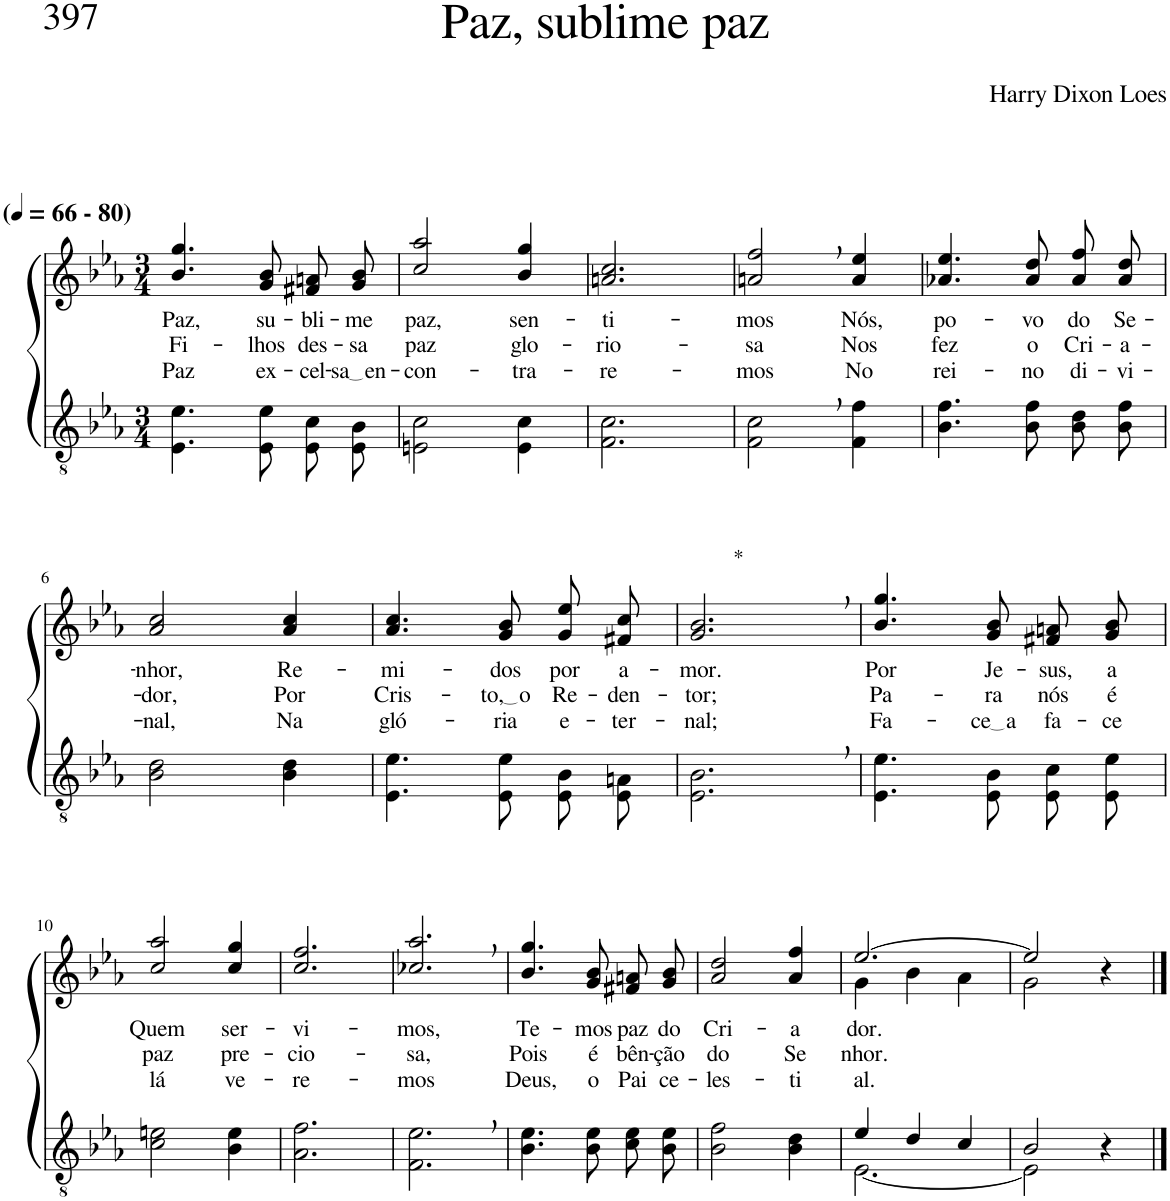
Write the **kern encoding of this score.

**kern	**kern	**text	**text	**text
*part2	*part1	*part1	*part1	*part1
*staff2	*staff1	*staff1	*staff1	*staff1
*I"Parte III e IV	*I"Parte I e II	*	*	*
*clefGv2	*clefG2	*	*	*
*Trd4c7	*Trd4c7	*	*	*
*k[b-e-a-]	*k[b-e-a-]	*	*	*
*M3/4	*M3/4	*	*	*
*MM66	*MM66	*	*	*
=1	=1	=1	=1	=1
!	!LO:TX:a:B:t=(	!	!	!
!	!LO:TX:a:B:t=- 80)	!	!	!
!	!	!LO:LY:b	!LO:LY:b	!LO:LY:b
4.E-\ 4.e-\	4.b-/ 4.gg/	Paz,	Fi-	Paz
!	!	!LO:LY:b	!LO:LY:b	!LO:LY:b
8E-\ 8e-\	8g/ 8b-/	su-	-lhos	ex-
!	!	!LO:LY:b	!LO:LY:b	!LO:LY:b
8E-/ 8c/L	8f#X/ 8an/L	-bli-	des-	-cel-
!	!	!LO:LY:b	!LO:LY:b	!LO:LY:b
8E-/ 8B-/J	8g/ 8b-/J	-me	-sa	sa en
=2	=2	=2	=2	=2
!	!	!LO:LY:b	!LO:LY:b	!LO:LY:b
2En\ 2c\	2cc/ 2aa-/	paz,	paz	-con-
!	!	!LO:LY:b	!LO:LY:b	!LO:LY:b
4E\ 4c\	4b-/ 4gg/	sen-	glo-	-tra-
=3	=3	=3	=3	=3
!	!	!LO:LY:b	!LO:LY:b	!LO:LY:b
2.F\ 2.c\	2.an/ 2.cc/	-ti-	-rio-	-re-
=4	=4	=4	=4	=4
!	!	!LO:LY:b	!LO:LY:b	!LO:LY:b
2F\, 2c\,	2an/, 2ff/,	-mos	-sa	-mos
!	!	!LO:LY:b	!LO:LY:b	!LO:LY:b
4F\ 4f\	4a/ 4ee-/	Nós,	Nos	No
=5	=5	=5	=5	=5
!	!	!LO:LY:b	!LO:LY:b	!LO:LY:b
4.B-\ 4.f\	4.a-X/ 4.ee-/	po-	fez	rei-
!	!	!LO:LY:b	!LO:LY:b	!LO:LY:b
8B-\ 8f\	8a-/ 8dd/	-vo	o	-no
!	!	!LO:LY:b	!LO:LY:b	!LO:LY:b
8B-\ 8d\L	8a-\ 8ff\L	do	Cri-	di-
!	!	!LO:LY:b	!LO:LY:b	!LO:LY:b
8B-\ 8f\J	8a-\ 8dd\J	Se-	-a-	-vi-
!!LO:LB:g=z
=6	=6	=6	=6	=6
!	!	!LO:LY:b	!LO:LY:b	!LO:LY:b
2B-\ 2d\	2a-/ 2cc/	-nhor,	-dor,	-nal,
!	!	!LO:LY:b	!LO:LY:b	!LO:LY:b
4B-\ 4d\	4a-/ 4cc/	Re-	Por	Na
=7	=7	=7	=7	=7
!	!	!LO:LY:b	!LO:LY:b	!LO:LY:b
4.E-\ 4.e-\	4.a-/ 4.cc/	-mi-	Cris-	gló-
!	!	!LO:LY:b	!LO:LY:b	!LO:LY:b
8E-\ 8e-\	8g/ 8b-/	-dos	to, o	-ria
!	!	!LO:LY:b	!LO:LY:b	!LO:LY:b
8E-/ 8B-/L	8g/ 8ee-/L	por	Re-	e-
!	!	!LO:LY:b	!LO:LY:b	!LO:LY:b
8E-/ 8An/J	8f#X/ 8cc/J	a-	-den-	-ter-
=8	=8	=8	=8	=8
!	!LO:TX:a:t=*	!	!	!
!	!	!LO:LY:b	!LO:LY:b	!LO:LY:b
2.E-\, 2.B-\,	2.g/, 2.b-/,	-mor.	-tor;	-nal;
=9	=9	=9	=9	=9
!	!	!LO:LY:b	!LO:LY:b	!LO:LY:b
4.E-\ 4.e-\	4.b-/ 4.gg/	Por	Pa-	Fa-
!	!	!LO:LY:b	!LO:LY:b	!LO:LY:b
8E-\ 8B-\	8g/ 8b-/	Je-	-ra	ce a
!	!	!LO:LY:b	!LO:LY:b	!LO:LY:b
8E-/ 8c/L	8f#X/ 8an/L	-sus,	nós	fa-
!	!	!LO:LY:b	!LO:LY:b	!LO:LY:b
8E-/ 8e-/J	8g/ 8b-/J	a	é	-ce
!!LO:LB:g=z
=10	=10	=10	=10	=10
!	!	!LO:LY:b	!LO:LY:b	!LO:LY:b
2c\ 2en\	2cc/ 2aa-/	Quem	paz	lá
!	!	!LO:LY:b	!LO:LY:b	!LO:LY:b
4B-\ 4e\	4cc/ 4gg/	ser-	pre-	ve-
=11	=11	=11	=11	=11
!	!	!LO:LY:b	!LO:LY:b	!LO:LY:b
2.A-\ 2.f\	2.cc/ 2.ff/	-vi-	-cio-	-re-
=12	=12	=12	=12	=12
!	!	!LO:LY:b	!LO:LY:b	!LO:LY:b
2.F\, 2.e-\,	2.cc-X/, 2.aa-/,	-mos,	-sa,	-mos
=13	=13	=13	=13	=13
!	!	!LO:LY:b	!LO:LY:b	!LO:LY:b
4.B-\ 4.e-\	4.b-/ 4.gg/	Te-	Pois	Deus,
!	!	!LO:LY:b	!LO:LY:b	!LO:LY:b
8B-\ 8e-\	8g/ 8b-/	-mos	é	o
!	!	!LO:LY:b	!LO:LY:b	!LO:LY:b
8c\ 8e-\L	8f#X/ 8an/L	paz	bên-	Pai
!	!	!LO:LY:b	!LO:LY:b	!LO:LY:b
8B-\ 8e-\J	8g/ 8b-/J	do	-ção	ce-
=14	=14	=14	=14	=14
!	!	!LO:LY:b	!LO:LY:b	!LO:LY:b
2B-\ 2f\	2a-/ 2dd/	Cri-	do	-les-
!	!	!LO:LY:b	!LO:LY:b	!LO:LY:b
4B-\ 4d\	4a-/ 4ff/	-a-	Se-	-ti-
=15	=15	=15	=15	=15
*^	*^	*	*	*
!	!	!	!	!LO:LY:b	!LO:LY:b	!LO:LY:b
4e-/	[2.E-\	[2.ee-/	4g\	-dor.	-nhor.	-al.
4d/	.	.	4b-\	.	.	.
4c/	.	.	4a-\	.	.	.
=16	=16	=16	=16	=16	=16	=16
2B-/	2E-\]	2ee-/]	2g\	.	.	.
4r	4ryy	4r	4ryy	.	.	.
*v	*v	*	*	*	*	*
*	*v	*v	*	*	*
==	==	==	==	==
*-	*-	*-	*-	*-
